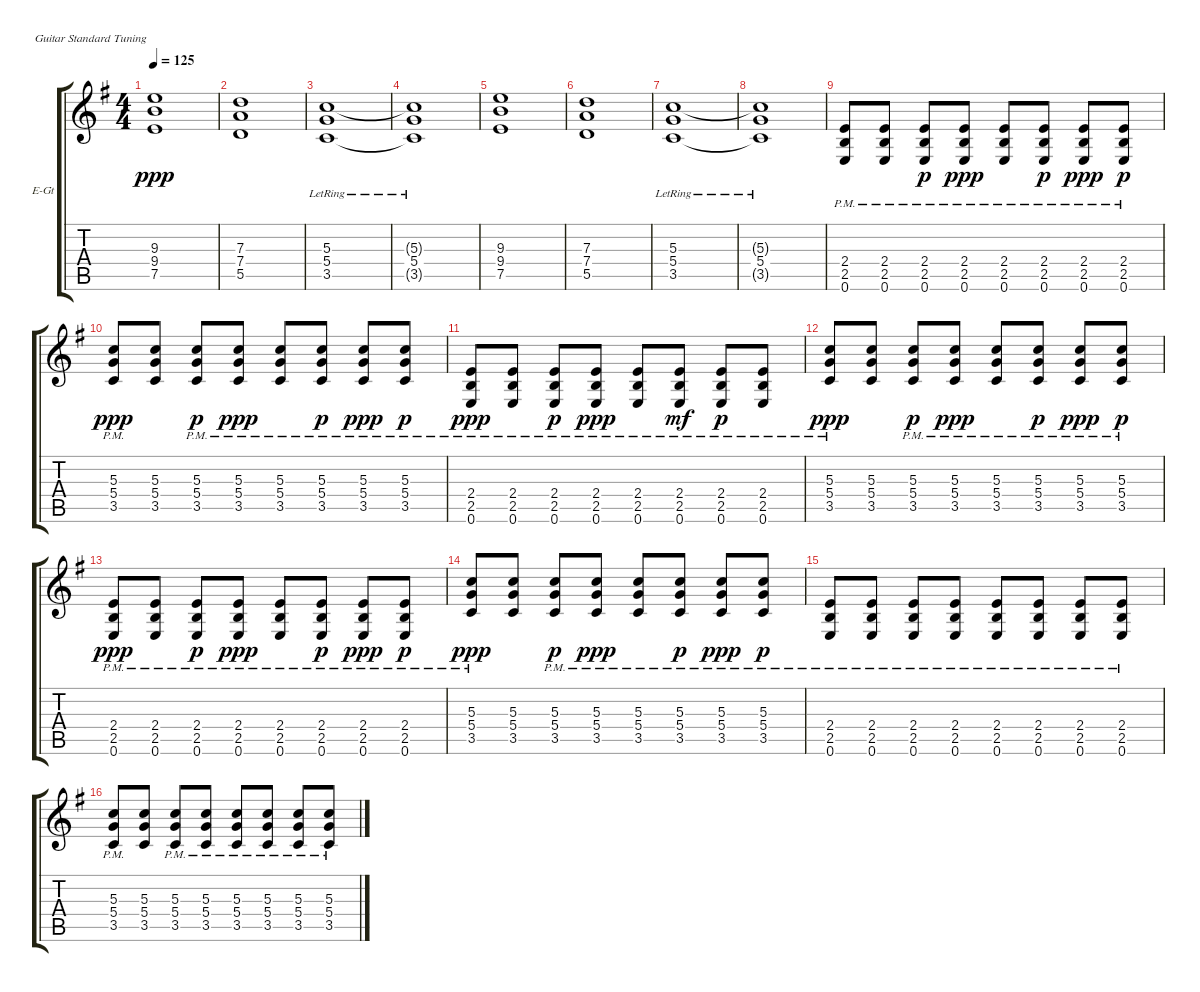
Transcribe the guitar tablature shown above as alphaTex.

\bracketExtendMode groupsimilarinstruments
\firstSystemTrackNameOrientation horizontal
\otherSystemsTrackNameOrientation horizontal
\track ("Electric Guitar 1" "E-Gt") {instrument distortionguitar}
\staff {score tabs}
\tuning (E4 B3 G3 D3 A2 E2)
\ts (4 4)
\tempo 125
\clef g2
\ks g
(7.5 9.4 9.3).1{dy ppp} |
(5.5 7.4 7.3).1 |
(3.5{lr} 5.4{lr} 5.3{lr}).1 |
(3.5{lr t} 5.4{lr} 5.3{lr t}).1 |
(7.5 9.4 9.3).1 |
(5.5 7.4 7.3).1 |
(3.5{lr} 5.4{lr} 5.3{lr}).1 |
(3.5{lr t} 5.4{lr} 5.3{lr t}).1 |
(0.6{pm} 2.5{pm} 2.4{pm}).8 (0.6{pm} 2.5{pm} 2.4{pm}).8 (0.6{pm} 2.5{pm} 2.4{pm}).8{dy p} (0.6{pm} 2.5{pm} 2.4{pm}).8{dy ppp} (0.6{pm} 2.5{pm} 2.4{pm}).8 (0.6{pm} 2.5{pm} 2.4{pm}).8{dy p} (0.6{pm} 2.5{pm} 2.4{pm}).8{dy ppp} (0.6{pm} 2.5{pm} 2.4{pm}).8{dy p} |
(3.5{pm} 5.4{pm} 5.3).8{dy ppp} (3.5 5.4 5.3).8 (3.5{pm} 5.4{pm} 5.3).8{dy p} (3.5{pm} 5.4{pm} 5.3).8{dy ppp} (3.5{pm} 5.4{pm} 5.3).8 (3.5{pm} 5.4{pm} 5.3).8{dy p} (3.5{pm} 5.4{pm} 5.3).8{dy ppp} (3.5{pm} 5.4{pm} 5.3).8{dy p} |
(0.6{pm} 2.5{pm} 2.4{pm}).8{dy ppp} (0.6{pm} 2.5{pm} 2.4{pm}).8 (0.6{pm} 2.5{pm} 2.4{pm}).8{dy p} (0.6{pm} 2.5{pm} 2.4{pm}).8{dy ppp} (0.6{pm} 2.5{pm} 2.4{pm}).8 (0.6{pm} 2.5{pm} 2.4{pm}).8{dy mf} (0.6{pm} 2.5{pm} 2.4{pm}).8{dy p} (0.6{pm} 2.5{pm} 2.4{pm}).8 |
(3.5{pm} 5.4{pm} 5.3).8{dy ppp} (3.5 5.4 5.3).8 (3.5{pm} 5.4{pm} 5.3).8{dy p} (3.5{pm} 5.4{pm} 5.3).8{dy ppp} (3.5{pm} 5.4{pm} 5.3).8 (3.5{pm} 5.4{pm} 5.3).8{dy p} (3.5{pm} 5.4{pm} 5.3).8{dy ppp} (3.5{pm} 5.4{pm} 5.3).8{dy p} |
(0.6{pm} 2.5{pm} 2.4{pm}).8{dy ppp} (0.6{pm} 2.5{pm} 2.4{pm}).8 (0.6{pm} 2.5{pm} 2.4{pm}).8{dy p} (0.6{pm} 2.5{pm} 2.4{pm}).8{dy ppp} (0.6{pm} 2.5{pm} 2.4{pm}).8 (0.6{pm} 2.5{pm} 2.4{pm}).8{dy p} (0.6{pm} 2.5{pm} 2.4{pm}).8{dy ppp} (0.6{pm} 2.5{pm} 2.4{pm}).8{dy p} |
(3.5{pm} 5.4{pm} 5.3).8{dy ppp} (3.5 5.4 5.3).8 (3.5{pm} 5.4{pm} 5.3).8{dy p} (3.5{pm} 5.4{pm} 5.3).8{dy ppp} (3.5{pm} 5.4{pm} 5.3).8 (3.5{pm} 5.4{pm} 5.3).8{dy p} (3.5{pm} 5.4{pm} 5.3).8{dy ppp} (3.5{pm} 5.4{pm} 5.3).8{dy p} |
(0.6{pm} 2.5{pm} 2.4{pm}).8 (0.6{pm} 2.5{pm} 2.4{pm}).8 (0.6{pm} 2.5{pm} 2.4{pm}).8 (0.6{pm} 2.5{pm} 2.4{pm}).8 (0.6{pm} 2.5{pm} 2.4{pm}).8 (0.6{pm} 2.5{pm} 2.4{pm}).8 (0.6{pm} 2.5{pm} 2.4{pm}).8 (0.6{pm} 2.5{pm} 2.4{pm}).8 |
(3.5{pm} 5.4{pm} 5.3).8 (3.5 5.4 5.3).8 (3.5{pm} 5.4{pm} 5.3).8 (3.5{pm} 5.4{pm} 5.3).8 (3.5{pm} 5.4{pm} 5.3).8 (3.5{pm} 5.4{pm} 5.3).8 (3.5{pm} 5.4{pm} 5.3).8 (3.5{pm} 5.4{pm} 5.3).8
